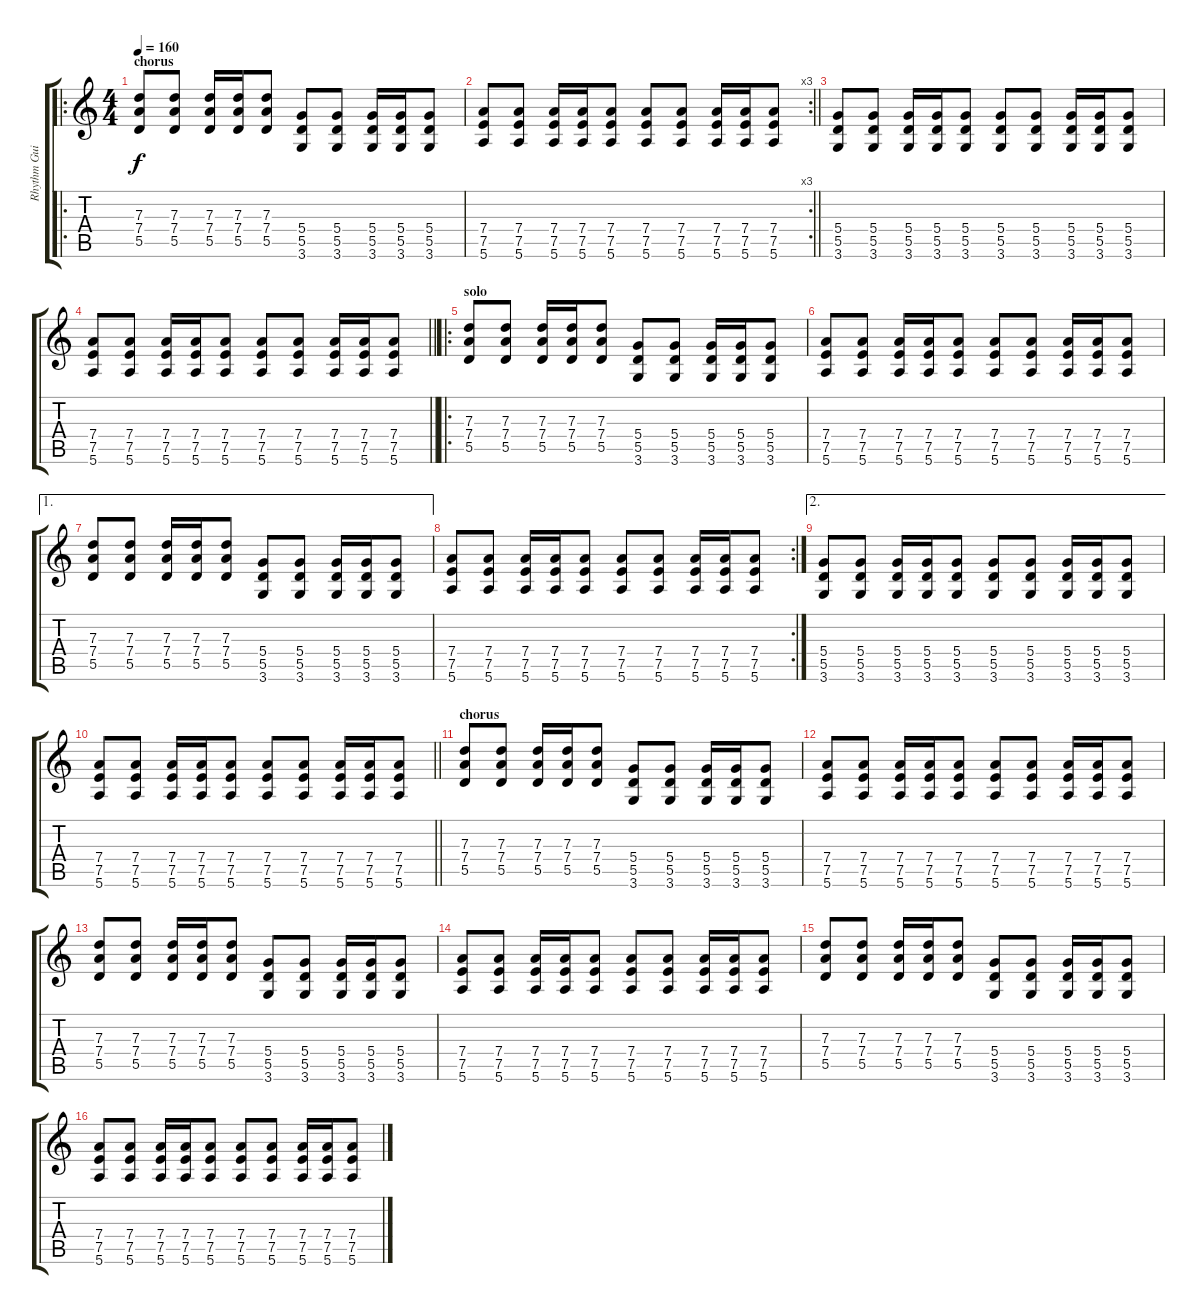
\track ("Rhythm Guitar (Phillip)" "Rhythm Gui") {instrument distortionguitar}
\staff {score tabs}
\tuning (E4 B3 G3 D3 A2 E2) {hide}
\ro
\ts (4 4)
\section ("" "chorus")
\tempo 160
\clef g2
\ks c
(7.3 7.4 5.5).8{dy f} (7.3 7.4 5.5).8 (7.3 7.4 5.5).16 (7.3 7.4 5.5).16 (7.3 7.4 5.5).8 (5.4 5.5 3.6).8 (5.4 5.5 3.6).8 (5.4 5.5 3.6).16 (5.4 5.5 3.6).16 (5.4 5.5 3.6).8 |
\rc 3
\barLineRight lightlight
(7.4 7.5 5.6).8 (7.4 7.5 5.6).8 (7.4 7.5 5.6).16 (7.4 7.5 5.6).16 (7.4 7.5 5.6).8 (7.4 7.5 5.6).8 (7.4 7.5 5.6).8 (7.4 7.5 5.6).16 (7.4 7.5 5.6).16 (7.4 7.5 5.6).8 |
(5.4 5.5 3.6).8 (5.4 5.5 3.6).8 (5.4 5.5 3.6).16 (5.4 5.5 3.6).16 (5.4 5.5 3.6).8 (5.4 5.5 3.6).8 (5.4 5.5 3.6).8 (5.4 5.5 3.6).16 (5.4 5.5 3.6).16 (5.4 5.5 3.6).8 |
\barLineRight lightlight
(7.4 7.5 5.6).8 (7.4 7.5 5.6).8 (7.4 7.5 5.6).16 (7.4 7.5 5.6).16 (7.4 7.5 5.6).8 (7.4 7.5 5.6).8 (7.4 7.5 5.6).8 (7.4 7.5 5.6).16 (7.4 7.5 5.6).16 (7.4 7.5 5.6).8 |
\ro
\section ("" "solo")
(7.3 7.4 5.5).8 (7.3 7.4 5.5).8 (7.3 7.4 5.5).16 (7.3 7.4 5.5).16 (7.3 7.4 5.5).8 (5.4 5.5 3.6).8 (5.4 5.5 3.6).8 (5.4 5.5 3.6).16 (5.4 5.5 3.6).16 (5.4 5.5 3.6).8 |
(7.4 7.5 5.6).8 (7.4 7.5 5.6).8 (7.4 7.5 5.6).16 (7.4 7.5 5.6).16 (7.4 7.5 5.6).8 (7.4 7.5 5.6).8 (7.4 7.5 5.6).8 (7.4 7.5 5.6).16 (7.4 7.5 5.6).16 (7.4 7.5 5.6).8 |
\ae 1
(7.3 7.4 5.5).8 (7.3 7.4 5.5).8 (7.3 7.4 5.5).16 (7.3 7.4 5.5).16 (7.3 7.4 5.5).8 (5.4 5.5 3.6).8 (5.4 5.5 3.6).8 (5.4 5.5 3.6).16 (5.4 5.5 3.6).16 (5.4 5.5 3.6).8 |
\rc 2
(7.4 7.5 5.6).8 (7.4 7.5 5.6).8 (7.4 7.5 5.6).16 (7.4 7.5 5.6).16 (7.4 7.5 5.6).8 (7.4 7.5 5.6).8 (7.4 7.5 5.6).8 (7.4 7.5 5.6).16 (7.4 7.5 5.6).16 (7.4 7.5 5.6).8 |
\ae 2
(5.4 5.5 3.6).8 (5.4 5.5 3.6).8 (5.4 5.5 3.6).16 (5.4 5.5 3.6).16 (5.4 5.5 3.6).8 (5.4 5.5 3.6).8 (5.4 5.5 3.6).8 (5.4 5.5 3.6).16 (5.4 5.5 3.6).16 (5.4 5.5 3.6).8 |
\barLineRight lightlight
(7.4 7.5 5.6).8 (7.4 7.5 5.6).8 (7.4 7.5 5.6).16 (7.4 7.5 5.6).16 (7.4 7.5 5.6).8 (7.4 7.5 5.6).8 (7.4 7.5 5.6).8 (7.4 7.5 5.6).16 (7.4 7.5 5.6).16 (7.4 7.5 5.6).8 |
\section ("" "chorus")
(7.3 7.4 5.5).8 (7.3 7.4 5.5).8 (7.3 7.4 5.5).16 (7.3 7.4 5.5).16 (7.3 7.4 5.5).8 (5.4 5.5 3.6).8 (5.4 5.5 3.6).8 (5.4 5.5 3.6).16 (5.4 5.5 3.6).16 (5.4 5.5 3.6).8 |
(7.4 7.5 5.6).8 (7.4 7.5 5.6).8 (7.4 7.5 5.6).16 (7.4 7.5 5.6).16 (7.4 7.5 5.6).8 (7.4 7.5 5.6).8 (7.4 7.5 5.6).8 (7.4 7.5 5.6).16 (7.4 7.5 5.6).16 (7.4 7.5 5.6).8 |
(7.3 7.4 5.5).8 (7.3 7.4 5.5).8 (7.3 7.4 5.5).16 (7.3 7.4 5.5).16 (7.3 7.4 5.5).8 (5.4 5.5 3.6).8 (5.4 5.5 3.6).8 (5.4 5.5 3.6).16 (5.4 5.5 3.6).16 (5.4 5.5 3.6).8 |
(7.4 7.5 5.6).8 (7.4 7.5 5.6).8 (7.4 7.5 5.6).16 (7.4 7.5 5.6).16 (7.4 7.5 5.6).8 (7.4 7.5 5.6).8 (7.4 7.5 5.6).8 (7.4 7.5 5.6).16 (7.4 7.5 5.6).16 (7.4 7.5 5.6).8 |
(7.3 7.4 5.5).8 (7.3 7.4 5.5).8 (7.3 7.4 5.5).16 (7.3 7.4 5.5).16 (7.3 7.4 5.5).8 (5.4 5.5 3.6).8 (5.4 5.5 3.6).8 (5.4 5.5 3.6).16 (5.4 5.5 3.6).16 (5.4 5.5 3.6).8 |
(7.4 7.5 5.6).8 (7.4 7.5 5.6).8 (7.4 7.5 5.6).16 (7.4 7.5 5.6).16 (7.4 7.5 5.6).8 (7.4 7.5 5.6).8 (7.4 7.5 5.6).8 (7.4 7.5 5.6).16 (7.4 7.5 5.6).16 (7.4 7.5 5.6).8
